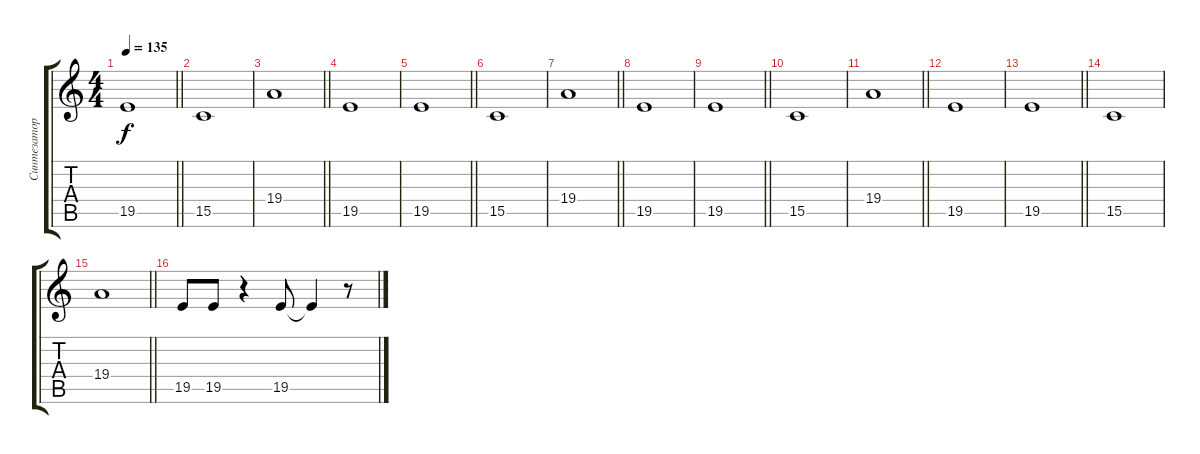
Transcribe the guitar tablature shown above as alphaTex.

\track ("Синтезатор" "Синтезатор") {instrument tremolostrings}
\staff {score tabs}
\tuning (E4 B3 G3 D3 A2 E2) {hide}
\ts (4 4)
\tempo 135
\clef g2
\barLineRight lightlight
\ks c
19.5.1{dy f} |
15.5.1 |
\barLineRight lightlight
19.4.1 |
19.5.1 |
\barLineRight lightlight
19.5.1 |
15.5.1 |
\barLineRight lightlight
19.4.1 |
19.5.1 |
\barLineRight lightlight
19.5.1 |
15.5.1 |
\barLineRight lightlight
19.4.1 |
19.5.1 |
\barLineRight lightlight
19.5.1 |
15.5.1 |
\barLineRight lightlight
19.4.1 |
19.5.8 19.5.8 r.4 19.5.8 19.5{t}.4 r.8
